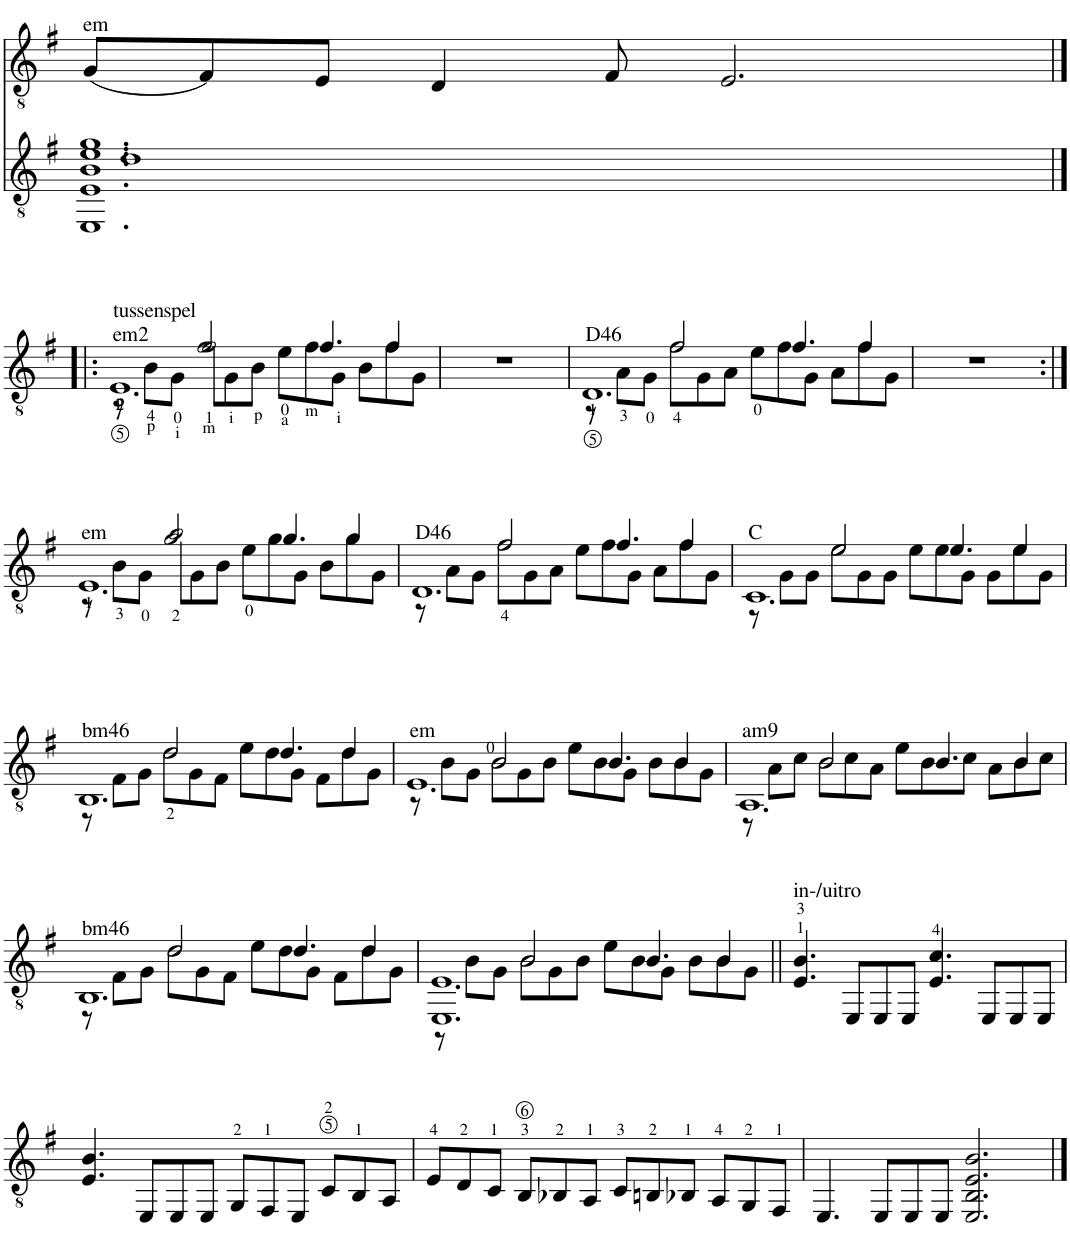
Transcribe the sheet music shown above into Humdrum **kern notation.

**kern	**kern
*part2	*part1
*staff2	*staff1
*I"accoorden	*I"gitaar
!!LO:PB:g=z
*clefGv2	*clefGv2
*k[f#]	*k[f#]
*M12/8	*M12/8
=16	=16
!	!LO:TX:a:t=em
1.EE 1.E 1.B 1.e 1.e 1.g	(8G/L
.	8F#/)
.	8E/J
.	4D/
.	8F#/
.	2.E/
!!LO:LB:g=z
=17|!:	=17|!:
*	*^
*	*	*^
!	!LO:TX:a:t=em2	!	!
!	!LO:TX:a:t=tussenspel	!	!
1.r	4.ryy	1.E	8r
.	.	.	8B\L
.	.	.	8G\J
!	!	!	!LO:N:head=open
.	2f#/	.	8f#\L
.	.	.	8G\
.	.	.	8B\J
.	.	.	8e\L
.	4.f#/	.	8f#\
.	.	.	8G\J
.	.	.	8B\L
.	4f#/	.	8f#\
.	.	.	8G\J
*	*v	*v	*v
=18	=18
1.r	1.r
=19	=19
*	*^
*	*	*^
!	!LO:TX:a:t=D46	!	!
1.r	4.ryy	1.D	8r
.	.	.	8A\L
.	.	.	8G\J
!	!	!	!LO:N:head=open
.	2f#/	.	8f#\L
.	.	.	8G\
.	.	.	8A\J
.	.	.	8e\L
.	4.f#/	.	8f#\
.	.	.	8G\J
.	.	.	8A\L
.	4f#/	.	8f#\
.	.	.	8G\J
*	*v	*v	*v
=20	=20
1.r	1.r
!!LO:LB:g=z
=21:|!	=21:|!
*	*^
*	*	*^
!	!LO:TX:a:t=em	!	!
1.r	4.ryy	1.E	8r
.	.	.	8B\L
.	.	.	8G\J
!	!	!	!LO:N:head=open
.	2g/	.	8g\L
.	.	.	8G\
.	.	.	8B\J
.	.	.	8e\L
.	4.g/	.	8g\
.	.	.	8G\J
.	.	.	8B\L
.	4g/	.	8g\
.	.	.	8G\J
=22	=22	=22	=22
!	!LO:TX:a:t=D46	!	!
1.r	4.ryy	1.D	8r
.	.	.	8A\L
.	.	.	8G\J
!	!	!	!LO:N:head=open
.	2f#/	.	8f#\L
.	.	.	8G\
.	.	.	8A\J
.	.	.	8e\L
.	4.f#/	.	8f#\
.	.	.	8G\J
.	.	.	8A\L
.	4f#/	.	8f#\
.	.	.	8G\J
=23	=23	=23	=23
!	!LO:TX:a:t=C	!	!
1.r	4.ryy	1.C	8r
.	.	.	8G\L
.	.	.	8G\J
!	!	!	!LO:N:head=open
.	2e/	.	8e\L
.	.	.	8G\
.	.	.	8G\J
.	.	.	8e\L
.	4.e/	.	8e\
.	.	.	8G\J
.	.	.	8G\L
.	4e/	.	8e\
.	.	.	8G\J
!!LO:LB:g=z	!!	!!
=24	=24	=24	=24
!	!LO:TX:a:t=bm46	!	!
1.r	4.ryy	1.BB	8r
.	.	.	8F#\L
.	.	.	8G\J
!	!	!	!LO:N:head=open
.	2d/	.	8d\L
.	.	.	8G\
.	.	.	8F#\J
.	.	.	8e\L
.	4.d/	.	8d\
.	.	.	8G\J
.	.	.	8F#\L
.	4d/	.	8d\
.	.	.	8G\J
=25	=25	=25	=25
!	!LO:TX:a:t=em	!	!
1.r	4.ryy	1.E	8r
.	.	.	8B\L
.	.	.	8G\J
!	!	!	!LO:N:head=open
.	2B/	.	8B\L
.	.	.	8G\
.	.	.	8B\J
.	.	.	8e\L
.	4.B/	.	8B\
.	.	.	8G\J
.	.	.	8B\L
.	4B/	.	8B\
.	.	.	8G\J
=26	=26	=26	=26
!	!LO:TX:a:t=am9	!	!
1.r	4.ryy	1.AA	8r
.	.	.	8A\L
.	.	.	8c\J
!	!	!	!LO:N:head=open
.	2B/	.	8B\L
.	.	.	8c\
.	.	.	8A\J
.	.	.	8e\L
.	4.B/	.	8B\
.	.	.	8c\J
.	.	.	8A\L
.	4B/	.	8B\
.	.	.	8c\J
!!LO:LB:g=z	!!	!!
=27	=27	=27	=27
!	!LO:TX:a:t=bm46	!	!
1.r	4.ryy	1.BB	8r
.	.	.	8F#\L
.	.	.	8G\J
!	!	!	!LO:N:head=open
.	2d/	.	8d\L
.	.	.	8G\
.	.	.	8F#\J
.	.	.	8e\L
.	4.d/	.	8d\
.	.	.	8G\J
.	.	.	8F#\L
.	4d/	.	8d\
.	.	.	8G\J
=28	=28	=28	=28
1.r	4.ryy	1.EE 1.E	8r
.	.	.	8B\L
.	.	.	8G\J
!	!	!	!LO:N:head=open
.	2B/	.	8B\L
.	.	.	8G\
.	.	.	8B\J
.	.	.	8e\L
.	4.B/	.	8B\
.	.	.	8G\J
.	.	.	8B\L
.	4B/	.	8B\
.	.	.	8G\J
=29||	=29||	=29||	=29||
!	!LO:TX:a:t=in-/uitro	!	!
*	*v	*v	*v
1.r	4.E/ 4.B/
.	8EE/L
.	8EE/
.	8EE/J
.	4.E/ 4.c/
.	8EE/L
.	8EE/
.	8EE/J
!!LO:LB:g=z
=30	=30
1.r	4.E/ 4.B/
.	8EE/L
.	8EE/
.	8EE/J
.	8GG/L
.	8FF#/
.	8EE/J
.	8C/L
.	8BB/
.	8AA/J
=31	=31
1.r	8E/L
.	8D/
.	8C/J
.	8BB/L
.	8BB-X/
.	8AA/J
.	8C/L
.	8BBn/
.	8BB-X/J
.	8AA/L
.	8GG/
.	8FF#/J
=32	=32
1.r	4.EE/
.	8EE/L
.	8EE/
.	8EE/J
.	2.EE/ 2.BB/ 2.E/ 2.B/
==	==
*-	*-
